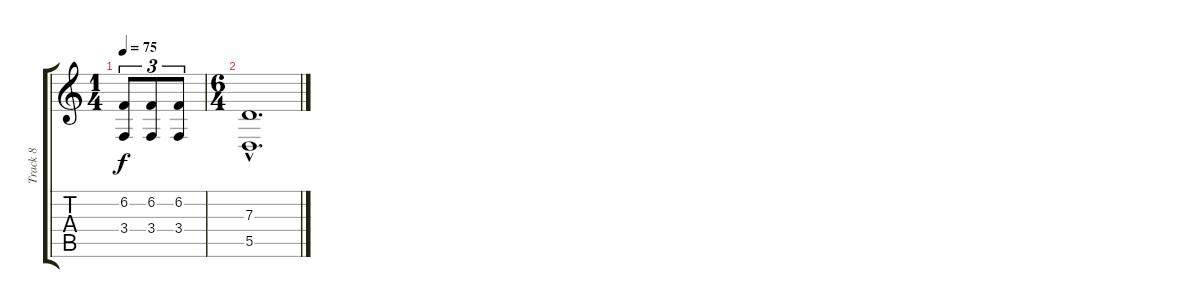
\track ("Track 8" "Track 8") {instrument stringensemble1}
\staff {score tabs}
\tuning (E4 B3 G3 D3 A2 D2) {hide}
\ts (1 4)
\tempo 70
\tempo 75
\clef g2
\ks c
(6.2 3.4).8{tu (3 2) dy f} (6.2 3.4).8{tu (3 2)} (6.2 3.4).8{tu (3 2)} |
\ts (6 4)
(7.3{hac} 5.5{hac}).1{d}
